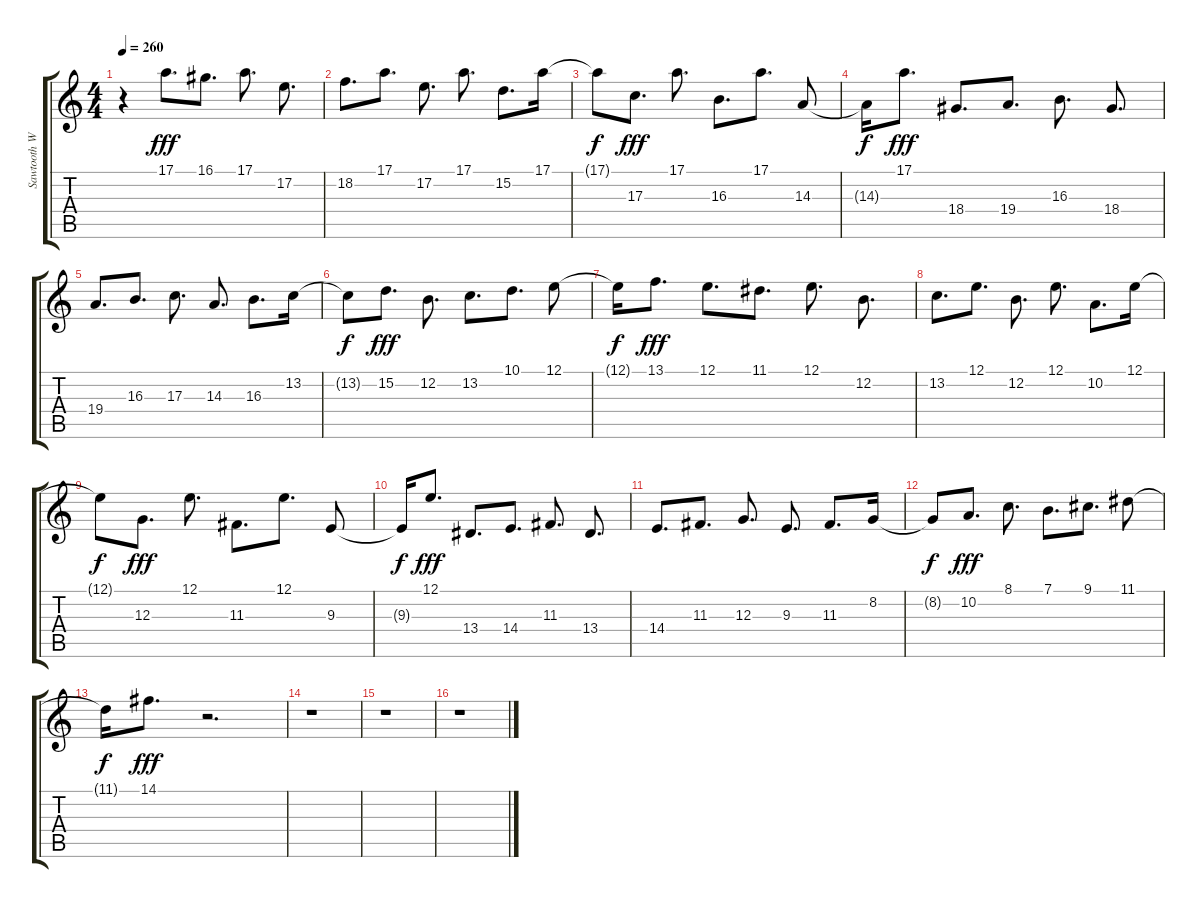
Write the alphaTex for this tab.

\track ("Sawtooth Wave" "Sawtooth W") {instrument lead2sawtooth}
\staff {score tabs}
\tuning (E4 B3 G3 D3 A2 E2) {hide}
\ts (4 4)
\tempo 260
\clef g2
\ks c
r.4{dy f} 17.1.8{d dy fff} 16.1.8{d} 17.1.8{d} 17.2.8{d} |
18.2.8{d} 17.1.8{d} 17.2.8{d} 17.1.8{d} 15.2.8{d} 17.1.16 |
17.1{t}.8{dy f} 17.3.8{d dy fff} 17.1.8{d} 16.3.8{d} 17.1.8{d} 14.3.8 |
14.3{t}.16{dy f} 17.1.8{d dy fff} 18.4.8{d} 19.4.8{d} 16.3.8{d} 18.4.8{d} |
19.4.8{d} 16.3.8{d} 17.3.8{d} 14.3.8{d} 16.3.8{d} 13.2.16 |
13.2{t}.8{dy f} 15.2.8{d dy fff} 12.2.8{d} 13.2.8{d} 10.1.8{d} 12.1.8 |
12.1{t}.16{dy f} 13.1.8{d dy fff} 12.1.8{d} 11.1.8{d} 12.1.8{d} 12.2.8{d} |
13.2.8{d} 12.1.8{d} 12.2.8{d} 12.1.8{d} 10.2.8{d} 12.1.16 |
12.1{t}.8{dy f} 12.3.8{d dy fff} 12.1.8{d} 11.3.8{d} 12.1.8{d} 9.3.8 |
9.3{t}.16{dy f} 12.1.8{d dy fff} 13.4.8{d} 14.4.8{d} 11.3.8{d} 13.4.8{d} |
14.4.8{d} 11.3.8{d} 12.3.8{d} 9.3.8{d} 11.3.8{d} 8.2.16 |
8.2{t}.8{dy f} 10.2.8{d dy fff} 8.1.8{d} 7.1.8{d} 9.1.8{d} 11.1.8 |
11.1{t}.16{dy f} 14.1.8{d dy fff} r.2{d} |
r.1 |
r.1 |
r.1
